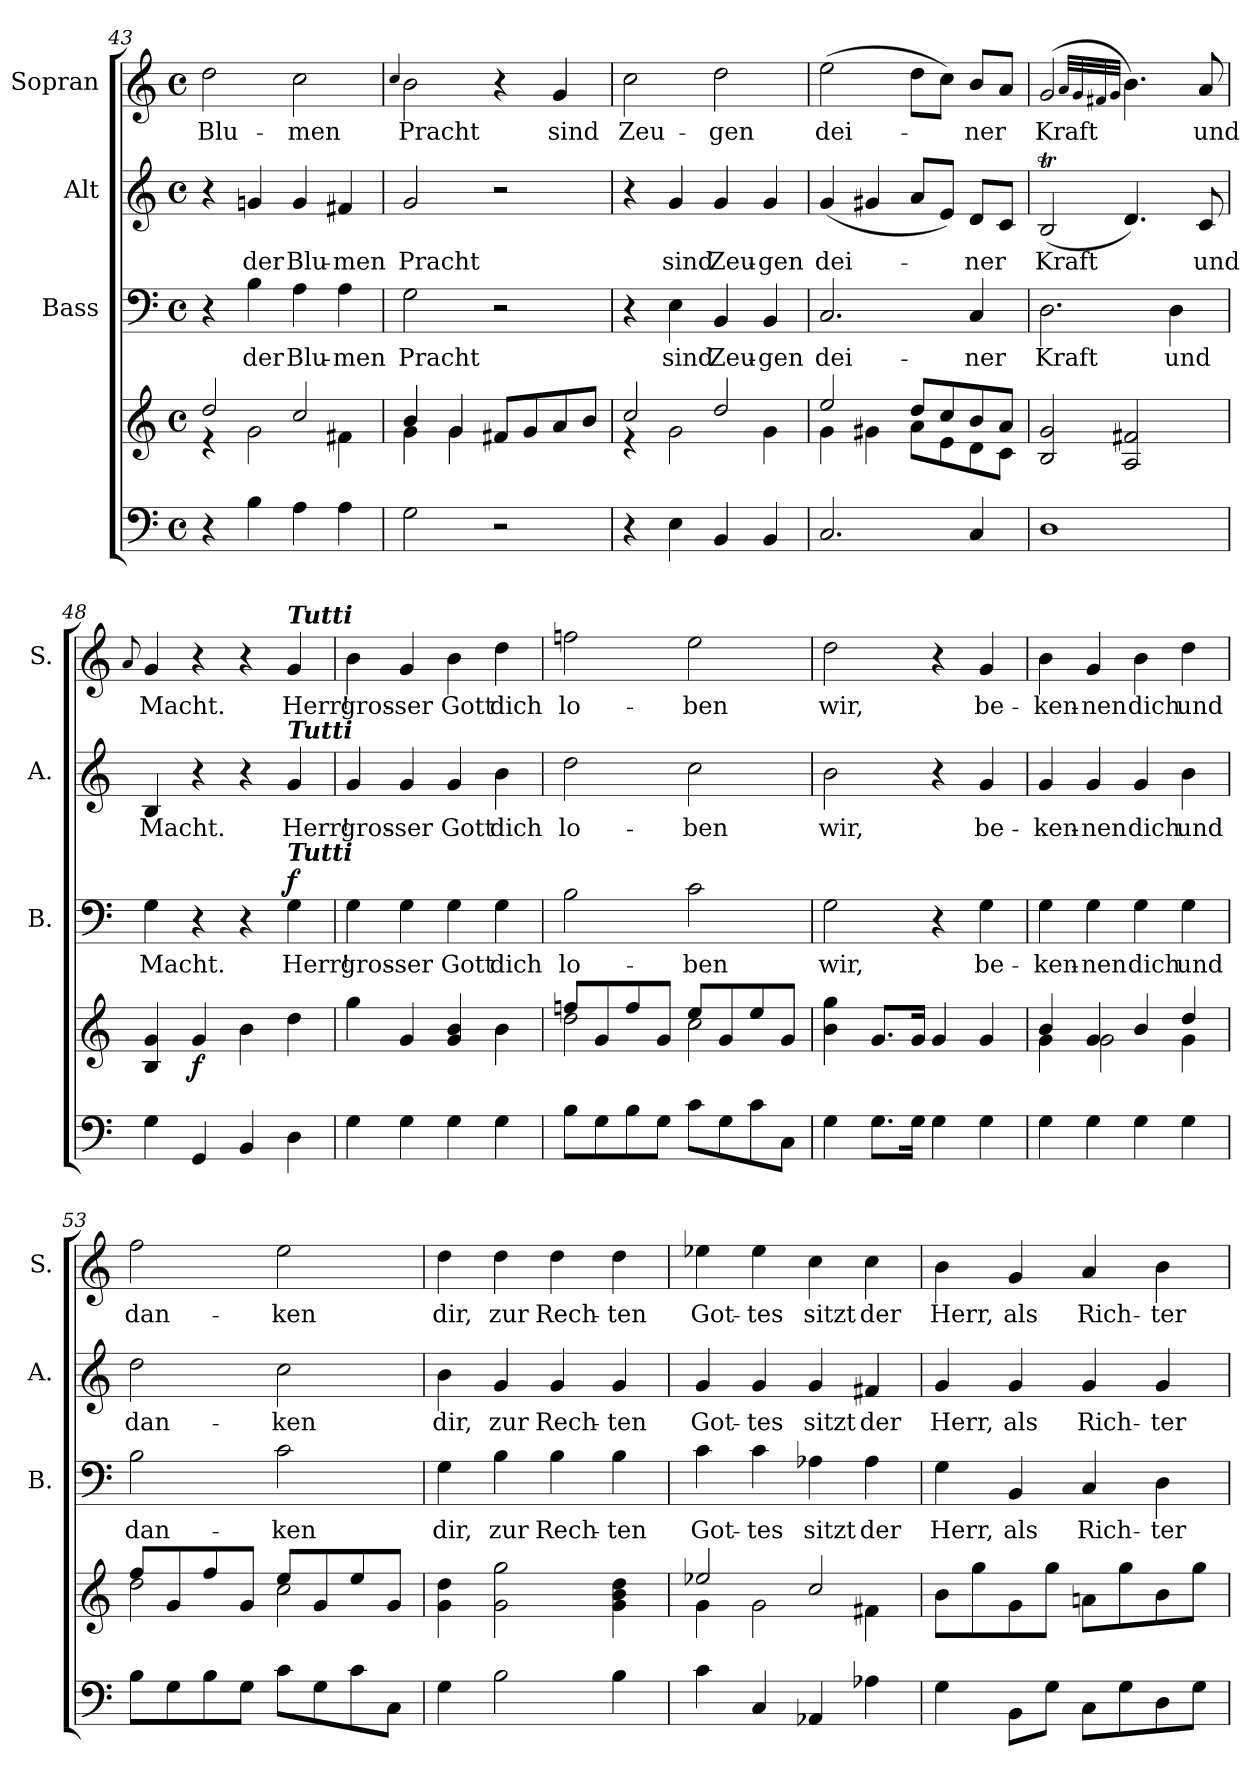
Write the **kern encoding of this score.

**kern	**kern	**dynam	**kern	**text	**dynam	**kern	**text	**kern	**text
*part4	*part4	*part4	*part3	*part3	*part3	*part2	*part2	*part1	*part1
*staff5	*staff4	*staff4/5	*staff3	*staff3	*staff3	*staff2	*staff2	*staff1	*staff1
*	*	*	*I"Bass	*	*	*I"Alt	*	*I"Sopran	*
*	*	*	*I'B.	*	*	*I'A.	*	*I'S.	*
!!LO:LB:g=z
*clefF4	*clefG2	*	*clefF4	*	*	*clefG2	*	*clefG2	*
*k[]	*k[]	*	*k[]	*	*	*k[]	*	*k[]	*
*C:	*C:	*	*C:	*	*	*C:	*	*C:	*
*M4/4	*M4/4	*	*M4/4	*	*	*M4/4	*	*M4/4	*
*met(c)	*met(c)	*	*met(c)	*	*	*met(c)	*	*met(c)	*
=43	=43	=43	=43	=43	=43	=43	=43	=43	=43
*	*^	*	*	*	*	*	*	*	*
!	!	!	!	!	!	!	!	!	!	!LO:LY:b
4r	2dd/	4re	.	4r	.	.	4r	.	2dd\	Blu-
!	!	!	!	!	!LO:LY:b	!	!	!LO:LY:b	!	!
4B\	.	2g\	.	4B\	der	.	4gn/	der	.	.
!	!	!	!	!	!LO:LY:b	!	!	!LO:LY:b	!	!LO:LY:b
4A\	2cc/	.	.	4A\	Blu-	.	4g/	Blu-	2cc\	-men
!	!	!	!	!	!LO:LY:b	!	!	!LO:LY:b	!	!
4A\	.	4f#X\	.	4A\	-men	.	4f#X/	-men	.	.
=44	=44	=44	=44	=44	=44	=44	=44	=44	=44	=44
.	.	.	.	.	.	.	.	.	4qqcc/	.
!	!	!	!	!	!LO:LY:b	!	!	!LO:LY:b	!	!LO:LY:b
2G\	4b/	4g\	.	2G\	Pracht	.	2g/	Pracht	2b\	Pracht
.	4g/	4g\	.	.	.	.	.	.	.	.
2r	8f#X/L	2ryy	.	2r	.	.	2r	.	4r	.
.	8g/	.	.	.	.	.	.	.	.	.
!	!	!	!	!	!	!	!	!	!	!LO:LY:b
.	8a/	.	.	.	.	.	.	.	4g/	sind
.	8b/J	.	.	.	.	.	.	.	.	.
=45	=45	=45	=45	=45	=45	=45	=45	=45	=45	=45
!	!	!	!	!	!	!	!	!	!	!LO:LY:b
4r	2cc/	4re	.	4r	.	.	4r	.	2cc\	Zeu-
!	!	!	!	!	!LO:LY:b	!	!	!LO:LY:b	!	!
4E\	.	2g\	.	4E\	sind	.	4g/	sind	.	.
!	!	!	!	!	!LO:LY:b	!	!	!LO:LY:b	!	!LO:LY:b
4BB/	2dd/	.	.	4BB/	Zeu-	.	4g/	Zeu-	2dd\	-gen
!	!	!	!	!	!LO:LY:b	!	!	!LO:LY:b	!	!
4BB/	.	4g\	.	4BB/	-gen	.	4g/	-gen	.	.
=46	=46	=46	=46	=46	=46	=46	=46	=46	=46	=46
!	!	!	!	!	!LO:LY:b	!	!	!LO:LY:b	!	!LO:LY:b
2.C/	2ee/	4g\	.	2.C/	dei-	.	(<4g/	dei-	(>2ee\	dei-
.	.	4g#X\	.	.	.	.	4g#X/	.	.	.
.	8dd/L	8a\L	.	.	.	.	8a/L	.	8dd\L	.
.	8cc/	8e\	.	.	.	.	8e/J)	.	8cc\J)	.
!	!	!	!	!	!LO:LY:b	!	!	!LO:LY:b	!	!LO:LY:b
4C/	8b/	8d\	.	4C/	-ner	.	8d/L	-ner	8b/L	-ner
.	8a/J	8c\J	.	.	.	.	8c/J	.	8a/J	.
=47	=47	=47	=47	=47	=47	=47	=47	=47	=47	=47
!	!	!	!	!	!LO:LY:b	!	!	!LO:LY:b	!	!LO:LY:b
*	*v	*v	*	*	*	*	*	*	*	*
1D	2B/ 2g/	.	2.D\	Kraft	.	(2Bt/	Kraft	(2g/	Kraft
.	.	.	.	.	.	.	.	32qa/LLL	.
.	.	.	.	.	.	.	.	32qg/	.
.	.	.	.	.	.	.	.	32qf#X/	.
.	.	.	.	.	.	.	.	32qg/JJJ	.
.	2A/ 2f#X/	.	.	.	.	4.d/)	.	4.b\)	.
!	!	!	!	!LO:LY:b	!	!	!	!	!
.	.	.	4D\	und	.	.	.	.	.
!	!	!	!	!	!	!	!LO:LY:b	!	!LO:LY:b
.	.	.	.	.	.	8c/	und	8a/	und
!!LO:LB:g=z
=48	=48	=48	=48	=48	=48	=48	=48	=48	=48
.	.	.	.	.	.	.	.	8qqa/	.
!	!	!	!	!LO:LY:b	!	!	!LO:LY:b	!	!LO:LY:b
4G\	4B/ 4g/	.	4G\	Macht.	.	4B/	Macht.	4g/	Macht.
!	!	!LO:DY:b	!	!	!	!	!	!	!
4GG/	4g/	f	4r	.	.	4r	.	4r	.
4BB/	4b\	.	4r	.	.	4r	.	4r	.
!	!	!	!	!	!	!	!	!LO:TX:a:Bi:t=Tutti	!
!	!	!	!	!	!	!LO:TX:a:Bi:t=Tutti	!	!	!
!	!	!	!LO:TX:a:Bi:t=Tutti	!	!	!	!	!	!
!	!	!	!	!LO:LY:b	!LO:DY:a	!	!LO:LY:b	!	!LO:LY:b
4D\	4dd\	.	4G\	Herr!	f	4g/	Herr!	4g/	Herr!
=49	=49	=49	=49	=49	=49	=49	=49	=49	=49
!	!	!	!	!LO:LY:b	!	!	!LO:LY:b	!	!LO:LY:b
4G\	4gg\	.	4G\	gros-	.	4g/	gros-	4b\	gros-
!	!	!	!	!LO:LY:b	!	!	!LO:LY:b	!	!LO:LY:b
4G\	4g/	.	4G\	-ser	.	4g/	-ser	4g/	-ser
!	!	!	!	!LO:LY:b	!	!	!LO:LY:b	!	!LO:LY:b
4G\	4g/ 4b/	.	4G\	Gott	.	4g/	Gott	4b\	Gott
!	!	!	!	!LO:LY:b	!	!	!LO:LY:b	!	!LO:LY:b
4G\	4b\	.	4G\	dich	.	4b\	dich	4dd\	dich
=50	=50	=50	=50	=50	=50	=50	=50	=50	=50
*	*^	*	*	*	*	*	*	*	*
!	!	!	!	!	!LO:LY:b	!	!	!LO:LY:b	!	!LO:LY:b
8B\L	8ffn/L	2dd\	.	2B\	lo-	.	2dd\	lo-	2ffn\	lo-
8G\	8g/	.	.	.	.	.	.	.	.	.
8B\	8ff/	.	.	.	.	.	.	.	.	.
8G\J	8g/J	.	.	.	.	.	.	.	.	.
!	!	!	!	!	!LO:LY:b	!	!	!LO:LY:b	!	!LO:LY:b
8c\L	8ee/L	2cc\	.	2c\	-ben	.	2cc\	-ben	2ee\	-ben
8G\	8g/	.	.	.	.	.	.	.	.	.
8c\	8ee/	.	.	.	.	.	.	.	.	.
8C\J	8g/J	.	.	.	.	.	.	.	.	.
*	*v	*v	*	*	*	*	*	*	*	*
=51	=51	=51	=51	=51	=51	=51	=51	=51	=51
!	!	!	!	!LO:LY:b	!	!	!LO:LY:b	!	!LO:LY:b
4G\	4b\ 4gg\	.	2G\	wir,	.	2b\	wir,	2dd\	wir,
8.G\L	8.g/L	.	.	.	.	.	.	.	.
16G\Jk	16g/Jk	.	.	.	.	.	.	.	.
4G\	4g/	.	4r	.	.	4r	.	4r	.
!	!	!	!	!LO:LY:b	!	!	!LO:LY:b	!	!LO:LY:b
4G\	4g/	.	4G\	be-	.	4g/	be-	4g/	be-
=52	=52	=52	=52	=52	=52	=52	=52	=52	=52
*	*^	*	*	*	*	*	*	*	*
!	!	!	!	!	!LO:LY:b	!	!	!LO:LY:b	!	!LO:LY:b
4G\	4b/	4g\	.	4G\	-ken-	.	4g/	-ken-	4b\	-ken-
!	!	!	!	!	!LO:LY:b	!	!	!LO:LY:b	!	!LO:LY:b
4G\	4g/	2g\	.	4G\	-nen	.	4g/	-nen	4g/	-nen
!	!	!	!	!	!LO:LY:b	!	!	!LO:LY:b	!	!LO:LY:b
4G\	4b/	.	.	4G\	dich	.	4g/	dich	4b\	dich
!	!	!	!	!	!LO:LY:b	!	!	!LO:LY:b	!	!LO:LY:b
4G\	4dd/	4g\	.	4G\	und	.	4b\	und	4dd\	und
!!LO:PB:g=z
=53	=53	=53	=53	=53	=53	=53	=53	=53	=53	=53
!	!	!	!	!	!LO:LY:b	!	!	!LO:LY:b	!	!LO:LY:b
8B\L	8ff/L	2dd\	.	2B\	dan-	.	2dd\	dan-	2ff\	dan-
8G\	8g/	.	.	.	.	.	.	.	.	.
8B\	8ff/	.	.	.	.	.	.	.	.	.
8G\J	8g/J	.	.	.	.	.	.	.	.	.
!	!	!	!	!	!LO:LY:b	!	!	!LO:LY:b	!	!LO:LY:b
8c\L	8ee/L	2cc\	.	2c\	-ken	.	2cc\	-ken	2ee\	-ken
8G\	8g/	.	.	.	.	.	.	.	.	.
8c\	8ee/	.	.	.	.	.	.	.	.	.
8C\J	8g/J	.	.	.	.	.	.	.	.	.
*	*v	*v	*	*	*	*	*	*	*	*
=54	=54	=54	=54	=54	=54	=54	=54	=54	=54
!	!	!	!	!LO:LY:b	!	!	!LO:LY:b	!	!LO:LY:b
4G\	4g\ 4dd\	.	4G\	dir,	.	4b\	dir,	4dd\	dir,
!	!	!	!	!LO:LY:b	!	!	!LO:LY:b	!	!LO:LY:b
2B\	2g\ 2gg\	.	4B\	zur	.	4g/	zur	4dd\	zur
!	!	!	!	!LO:LY:b	!	!	!LO:LY:b	!	!LO:LY:b
.	.	.	4B\	Rech-	.	4g/	Rech-	4dd\	Rech-
!	!	!	!	!LO:LY:b	!	!	!LO:LY:b	!	!LO:LY:b
4B\	4g\ 4b\ 4dd\	.	4B\	-ten	.	4g/	-ten	4dd\	-ten
=55	=55	=55	=55	=55	=55	=55	=55	=55	=55
*	*^	*	*	*	*	*	*	*	*
!	!	!	!	!	!LO:LY:b	!	!	!LO:LY:b	!	!LO:LY:b
4c\	2ee-X/	4g\	.	4c\	Got-	.	4g/	Got-	4ee-X\	Got-
!	!	!	!	!	!LO:LY:b	!	!	!LO:LY:b	!	!LO:LY:b
4C/	.	2g\	.	4c\	-tes	.	4g/	-tes	4ee-\	-tes
!	!	!	!	!	!LO:LY:b	!	!	!LO:LY:b	!	!LO:LY:b
4AA-X/	2cc/	.	.	4A-X\	sitzt	.	4g/	sitzt	4cc\	sitzt
!	!	!	!	!	!LO:LY:b	!	!	!LO:LY:b	!	!LO:LY:b
4A-X\	.	4f#X\	.	4A-\	der	.	4f#X/	der	4cc\	der
=56	=56	=56	=56	=56	=56	=56	=56	=56	=56	=56
!	!	!	!	!	!LO:LY:b	!	!	!LO:LY:b	!	!LO:LY:b
*	*v	*v	*	*	*	*	*	*	*	*
4G\	8b\L	.	4G\	Herr,	.	4g/	Herr,	4b\	Herr,
.	8gg\	.	.	.	.	.	.	.	.
!	!	!	!	!LO:LY:b	!	!	!LO:LY:b	!	!LO:LY:b
8BB\L	8g\	.	4BB/	als	.	4g/	als	4g/	als
8G\J	8gg\J	.	.	.	.	.	.	.	.
!	!	!	!	!LO:LY:b	!	!	!LO:LY:b	!	!LO:LY:b
8C\L	8an\L	.	4C/	Rich-	.	4g/	Rich-	4a/	Rich-
8G\	8gg\	.	.	.	.	.	.	.	.
!	!	!	!	!LO:LY:b	!	!	!LO:LY:b	!	!LO:LY:b
8D\	8b\	.	4D\	-ter	.	4g/	-ter	4b\	-ter
8G\J	8gg\J	.	.	.	.	.	.	.	.
=	=	=	=	=	=	=	=	=	=
*-	*-	*-	*-	*-	*-	*-	*-	*-	*-
